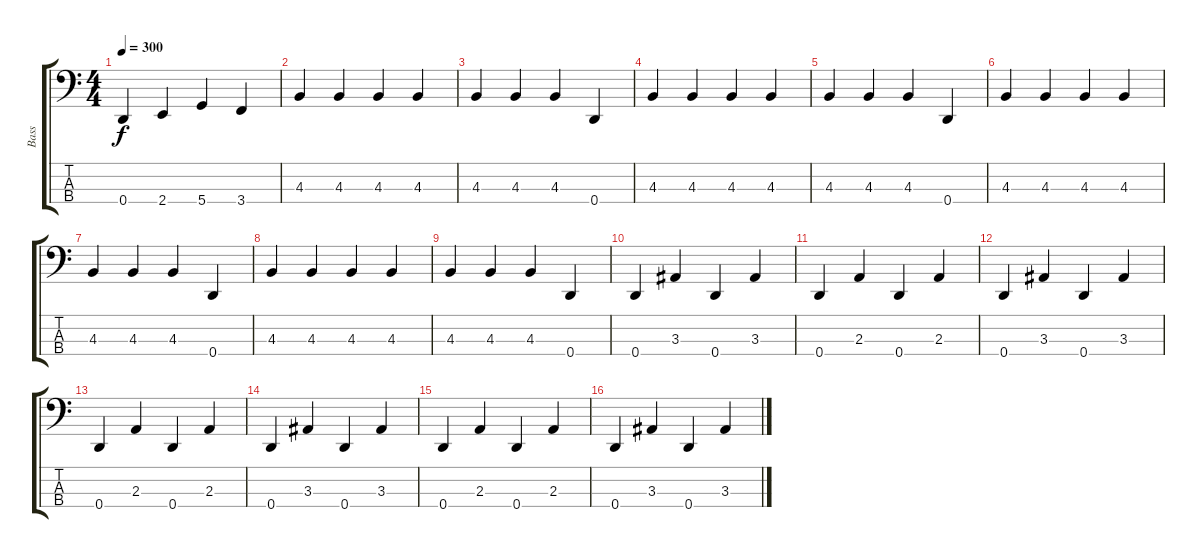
\track ("Bass" "Bass") {instrument electricbassfinger}
\staff {score tabs}
\tuning (F2 C2 G1 D1) {hide}
\ts (4 4)
\tempo 300
\clef f4
\ks c
0.4.4{dy f} 2.4.4 5.4.4 3.4.4 |
4.3.4 4.3.4 4.3.4 4.3.4 |
4.3.4 4.3.4 4.3.4 0.4.4 |
4.3.4 4.3.4 4.3.4 4.3.4 |
4.3.4 4.3.4 4.3.4 0.4.4 |
4.3.4 4.3.4 4.3.4 4.3.4 |
4.3.4 4.3.4 4.3.4 0.4.4 |
4.3.4 4.3.4 4.3.4 4.3.4 |
4.3.4 4.3.4 4.3.4 0.4.4 |
0.4.4 3.3.4 0.4.4 3.3.4 |
0.4.4 2.3.4 0.4.4 2.3.4 |
0.4.4 3.3.4 0.4.4 3.3.4 |
0.4.4 2.3.4 0.4.4 2.3.4 |
0.4.4 3.3.4 0.4.4 3.3.4 |
0.4.4 2.3.4 0.4.4 2.3.4 |
0.4.4 3.3.4 0.4.4 3.3.4
